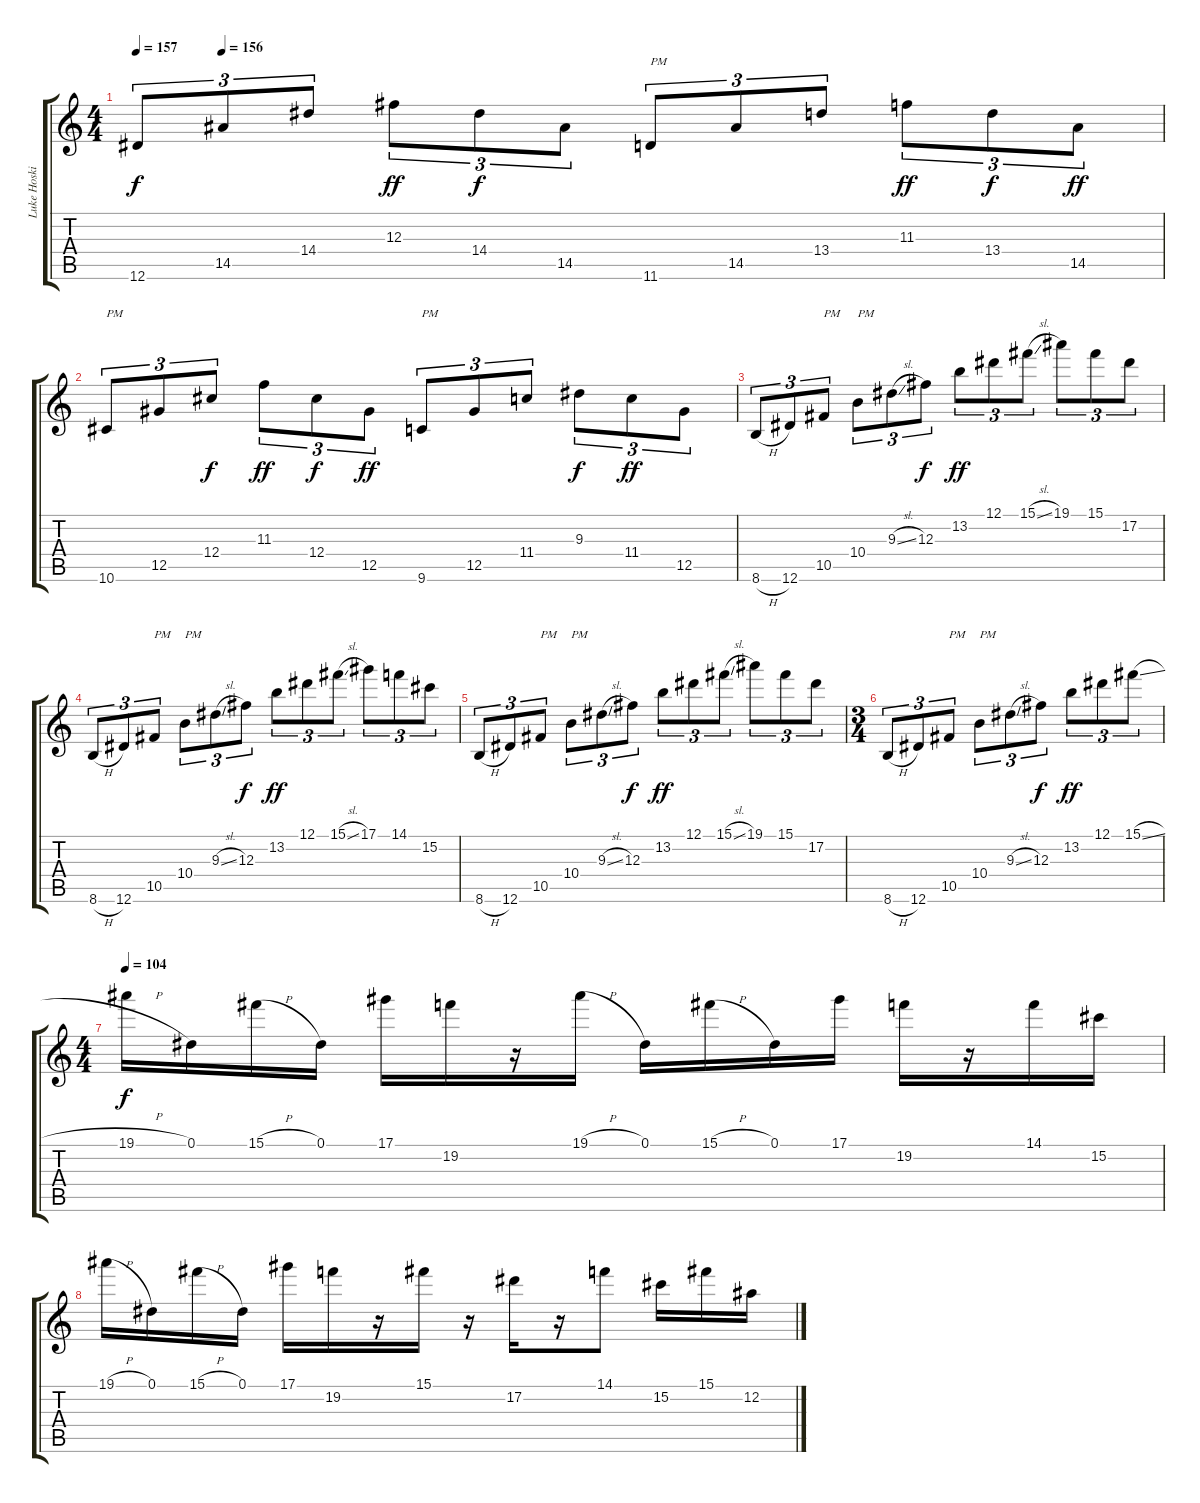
\track ("Luke Hoskin - Lead Guitar" "Luke Hoski") {instrument overdrivenguitar}
\staff {score tabs}
\tuning (Eb4 Bb3 Gb3 Db3 Ab2 Eb2) {hide}
\ts (4 4)
\tempo 157
\tempo (156 0.08333333333333333)
\clef g2
\ks c
12.6.8{tu (3 2) dy f} 14.5.8{tu (3 2)} 14.4.8{tu (3 2)} 12.3.8{tu (3 2) dy ff} 14.4.8{tu (3 2) dy f} 14.5.8{tu (3 2)} 11.6.8{tu (3 2) txt "PM"} 14.5.8{tu (3 2)} 13.4.8{tu (3 2)} 11.3.8{tu (3 2) dy ff} 13.4.8{tu (3 2) dy f} 14.5.8{tu (3 2) dy ff} |
10.6.8{tu (3 2) txt "PM"} 12.5.8{tu (3 2)} 12.4.8{tu (3 2) dy f} 11.3.8{tu (3 2) dy ff} 12.4.8{tu (3 2) dy f} 12.5.8{tu (3 2) dy ff} 9.6.8{tu (3 2) txt "PM"} 12.5.8{tu (3 2)} 11.4.8{tu (3 2)} 9.3.8{tu (3 2) dy f} 11.4.8{tu (3 2) dy ff} 12.5.8{tu (3 2)} |
8.6{h}.8{tu (3 2)} 12.6.8{tu (3 2)} 10.5.8{tu (3 2) txt "PM"} 10.4.8{tu (3 2) txt "PM"} 9.3{sl}.8{tu (3 2)} 12.3.8{tu (3 2) dy f} 13.2.8{tu (3 2) dy ff} 12.1.8{tu (3 2)} 15.1{sl}.8{tu (3 2)} 19.1.8{tu (3 2)} 15.1.8{tu (3 2)} 17.2.8{tu (3 2)} |
8.6{h}.8{tu (3 2)} 12.6.8{tu (3 2)} 10.5.8{tu (3 2) txt "PM"} 10.4.8{tu (3 2) txt "PM"} 9.3{sl}.8{tu (3 2)} 12.3.8{tu (3 2) dy f} 13.2.8{tu (3 2) dy ff} 12.1.8{tu (3 2)} 15.1{sl}.8{tu (3 2)} 17.1.8{tu (3 2)} 14.1.8{tu (3 2)} 15.2.8{tu (3 2)} |
8.6{h}.8{tu (3 2)} 12.6.8{tu (3 2)} 10.5.8{tu (3 2) txt "PM"} 10.4.8{tu (3 2) txt "PM"} 9.3{sl}.8{tu (3 2)} 12.3.8{tu (3 2) dy f} 13.2.8{tu (3 2) dy ff} 12.1.8{tu (3 2)} 15.1{sl}.8{tu (3 2)} 19.1.8{tu (3 2)} 15.1.8{tu (3 2)} 17.2.8{tu (3 2)} |
\ts (3 4)
8.6{h}.8{tu (3 2)} 12.6.8{tu (3 2)} 10.5.8{tu (3 2) txt "PM"} 10.4.8{tu (3 2) txt "PM"} 9.3{sl}.8{tu (3 2)} 12.3.8{tu (3 2) dy f} 13.2.8{tu (3 2) dy ff} 12.1.8{tu (3 2)} 15.1{sl}.8{tu (3 2)} |
\ts (4 4)
\tempo 104
19.1{h}.16{dy f balance 4} 0.1.16 15.1{h}.16 0.1.16 17.1.16 19.2.16 r.16 19.1{h}.16 0.1.16 15.1{h}.16 0.1.16 17.1.16 19.2.16 r.16 14.1.16 15.2.16 |
19.1{h}.16 0.1.16 15.1{h}.16 0.1.16 17.1.16 19.2.16 r.16 15.1.16 r.16 17.2.16 r.16 14.1.8 15.2.16 15.1.16 12.2{h}.16
